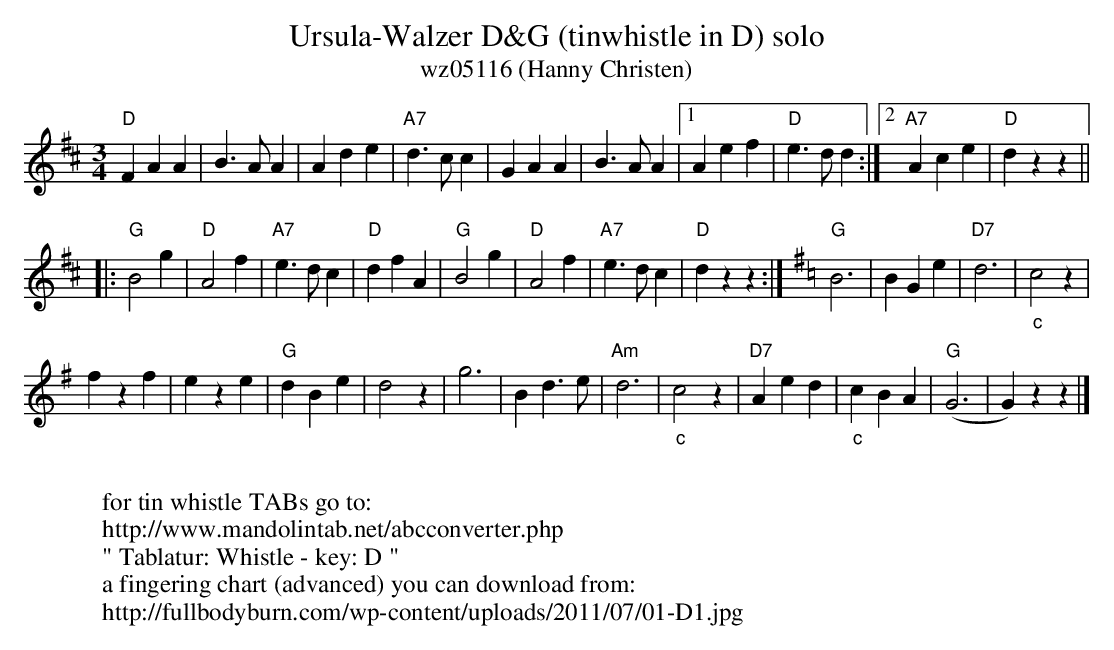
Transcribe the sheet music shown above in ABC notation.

X:1
T:Ursula-Walzer D&G (tinwhistle in D) solo
T:wz05116 (Hanny Christen)
M:3/4
L:1/4
K:D transpose=12
"D"FAA | B>AA | Ade | "A7"d>cc | GAA | B>AA |1 Aef | "D"e>dd :|2 "A7"Ace | "D"dzz ||
|: "G"B2g | "D"A2f | "A7"e>dc | "D"dfA | "G"B2g | "D"A2f | "A7"e>dc | "D"dzz :| [K:G] "G"B3 | BGe | "D7"d3 | "_c"c2z |
fzf | eze | "G"dBe | d2z | g3 | Bd>e | "Am"d3 | "_c"c2z | "D7"Aed | "_c"cBA | "G"(G3 | G)zz |]
W:
W:for tin whistle TABs go to:
W:http://www.mandolintab.net/abcconverter.php
W:" Tablatur: Whistle - key: D "
W:a fingering chart (advanced) you can download from:
W:http://fullbodyburn.com/wp-content/uploads/2011/07/01-D1.jpg
